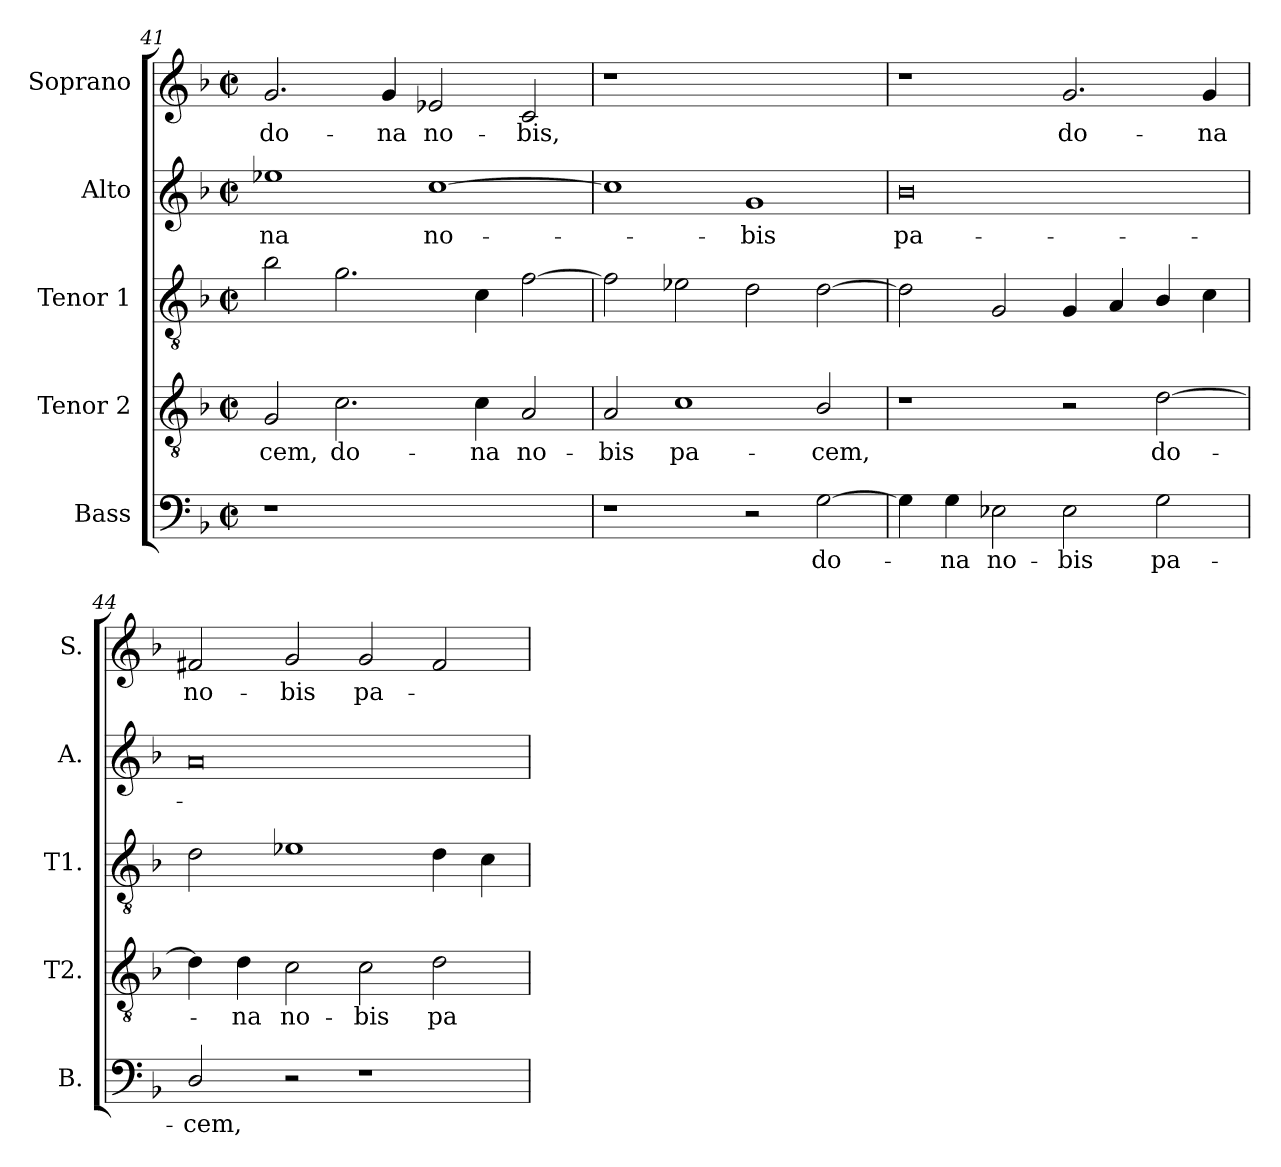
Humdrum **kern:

**kern	**text	**kern	**text	**kern	**kern	**text	**kern	**text
*part5	*part5	*part4	*part4	*part3	*part2	*part2	*part1	*part1
*staff5	*staff5	*staff4	*staff4	*staff3	*staff2	*staff2	*staff1	*staff1
*I"Bass	*	*I"Tenor 2	*	*I"Tenor 1	*I"Alto	*	*I"Soprano	*
*I'B.	*	*I'T2.	*	*I'T1.	*I'A.	*	*I'S.	*
*clefF4	*	*clefGv2	*	*clefGv2	*clefG2	*	*clefG2	*
*	*	*ITrd7c12	*	*ITrd7c12	*	*	*	*
*k[b-]	*	*k[b-]	*	*k[b-]	*k[b-]	*	*k[b-]	*
*F:	*	*F:	*	*F:	*F:	*	*F:	*
*M2/2	*	*M2/2	*	*M2/2	*M2/2	*	*M2/2	*
*met(c|)	*	*met(c|)	*	*met(c|)	*met(c|)	*	*met(c|)	*
=41	=41	=41	=41	=41	=41	=41	=41	=41
!LO:N:vis=1	!	!	!	!	!	!	!	!
!	!	!	!LO:LY:b:color=#000000	!	!	!	!	!
!	!	!	!	!	!	!LO:LY:b:color=#000000	!	!
!	!	!	!	!	!	!	!	!LO:LY:b:color=#000000
1r	.	2GGi/	-cem,	2B-i\	1ee-Xi	-na	2.gi/	do-
!	!	!	!LO:LY:b:color=#000000	!	!	!	!	!
.	.	2.Ci\	do-	2.Gi\	.	.	.	.
!	!	!	!	!	!	!	!	!LO:LY:b:color=#000000
.	.	.	.	.	.	.	4gi/	-na
!	!	!	!	!	!	!LO:LY:b:color=#000000	!	!
!	!	!	!	!	!	!	!	!LO:LY:b:color=#000000
1ryy	.	.	.	.	[>1cci	no-	2e-Xi/	no-
!	!	!	!LO:LY:b:color=#000000	!	!	!	!	!
.	.	4Ci\	-na	4Ci\	.	.	.	.
!	!	!	!LO:LY:b:color=#000000	!	!	!	!	!
!	!	!	!	!	!	!	!	!LO:LY:b:color=#000000
.	.	2AAi/	no-	[>2Fi\	.	.	2ci/	-bis,
!!LO:LB:g=z
=42	=42	=42	=42	=42	=42	=42	=42	=42
!	!	!	!LO:LY:b:color=#000000	!	!	!	!LO:N:vis=1	!
1r	.	2AAi/	-bis	2Fi\]	1cci]	.	1r	.
!	!	!	!LO:LY:b:color=#000000	!	!	!	!	!
.	.	1Ci	pa-	2E-i\	.	.	.	.
!	!	!	!	!	!	!LO:LY:b:color=#000000	!	!
2r	.	.	.	2Di\	1gi	-bis	1ryy	.
!	!LO:LY:b:color=#000000	!	!	!	!	!	!	!
!	!	!	!LO:LY:b:color=#000000	!	!	!	!	!
[>2Gi\	do-	2BB-i/	-cem,	[>2Di\	.	.	.	.
=43	=43	=43	=43	=43	=43	=43	=43	=43
!	!	!	!	!	!	!LO:LY:b:color=#000000	!	!
4Gi\]	.	1r	.	2Di\]	0b-i	pa-	1r	.
!	!LO:LY:b:color=#000000	!	!	!	!	!	!	!
4Gi\	-na	.	.	.	.	.	.	.
!	!LO:LY:b:color=#000000	!	!	!	!	!	!	!
2E-Xi\	no-	.	.	2GGi/	.	.	.	.
!	!LO:LY:b:color=#000000	!	!	!	!	!	!	!
!	!	!	!	!	!	!	!	!LO:LY:b:color=#000000
2E-i\	-bis	2r	.	4GGi/	.	.	2.gi/	do-
.	.	.	.	4AAi/	.	.	.	.
!	!LO:LY:b:color=#000000	!	!	!	!	!	!	!
!	!	!	!LO:LY:b:color=#000000	!	!	!	!	!
2Gi\	pa-	[>2Di\	do-	4BB-i/	.	.	.	.
!	!	!	!	!	!	!	!	!LO:LY:b:color=#000000
.	.	.	.	4Ci\	.	.	4gi/	-na
=44	=44	=44	=44	=44	=44	=44	=44	=44
!	!LO:LY:b:color=#000000	!	!	!	!	!	!	!
!	!	!	!	!	!	!	!	!LO:LY:b:color=#000000
2Di/	-cem,	4Di\]	.	2Di\	0ai	.	2f#Xi/	no-
!	!	!	!LO:LY:b:color=#000000	!	!	!	!	!
.	.	4Di\	-na	.	.	.	.	.
!	!	!	!LO:LY:b:color=#000000	!	!	!	!	!
!	!	!	!	!	!	!	!	!LO:LY:b:color=#000000
2r	.	2Ci\	no-	1E-Xi	.	.	2gi/	-bis
!	!	!	!LO:LY:b:color=#000000	!	!	!	!	!
!	!	!	!	!	!	!	!	!LO:LY:b:color=#000000
1r	.	2Ci\	-bis	.	.	.	2gi/	pa-
!	!	!	!LO:LY:b:color=#000000	!	!	!	!	!
.	.	2Di\	pa-	4Di\	.	.	2f#i/	.
.	.	.	.	4Ci\	.	.	.	.
=	=	=	=	=	=	=	=	=
*-	*-	*-	*-	*-	*-	*-	*-	*-
